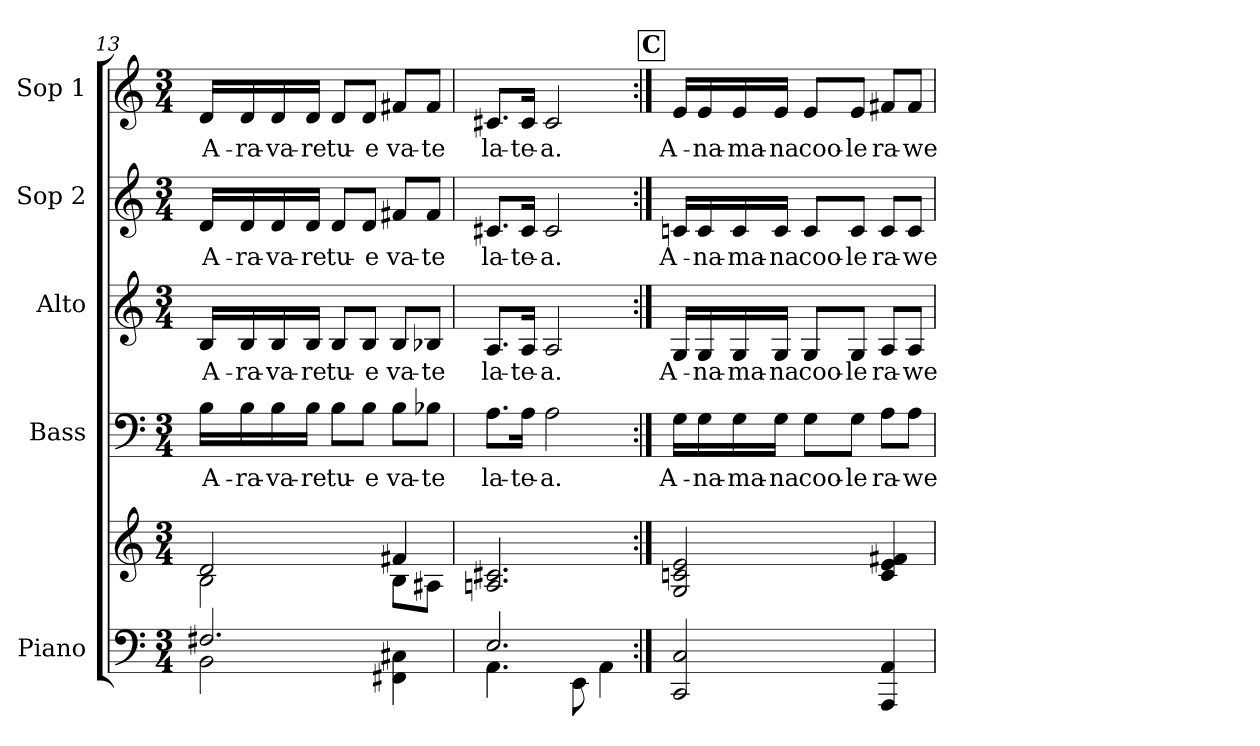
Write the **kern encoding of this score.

**kern	**kern	**kern	**text	**kern	**text	**kern	**text	**kern	**text
*part5	*part5	*part4	*part4	*part3	*part3	*part2	*part2	*part1	*part1
*staff6	*staff5	*staff4	*staff4	*staff3	*staff3	*staff2	*staff2	*staff1	*staff1
*I"Piano	*	*I"Bass	*	*I"Alto	*	*I"Sop 2	*	*I"Sop 1	*
*I'Pno.	*	*I'B.	*	*I'A.	*	*I'S.2	*	*I'S.1	*
*clefF4	*clefG2	*clefF4	*	*clefG2	*	*clefG2	*	*clefG2	*
*k[]	*k[]	*k[]	*	*k[]	*	*k[]	*	*k[]	*
*M3/4	*M3/4	*M3/4	*	*M3/4	*	*M3/4	*	*M3/4	*
=13	=13	=13	=13	=13	=13	=13	=13	=13	=13
*^	*^	*	*	*	*	*	*	*	*
2.F#X/	2BB\	2d/	2B\	16B\LL	A-	16B/LL	A-	16d/LL	A-	16d/LL	A-
.	.	.	.	16B\	-ra-	16B/	-ra-	16d/	-ra-	16d/	-ra-
.	.	.	.	16B\	-va-	16B/	-va-	16d/	-va-	16d/	-va-
.	.	.	.	16B\JJ	-re	16B/JJ	-re	16d/JJ	-re	16d/JJ	-re
.	.	.	.	8B\L	tu-	8B/L	tu-	8d/L	tu-	8d/L	tu-
.	.	.	.	8B\J	-e	8B/J	-e	8d/J	-e	8d/J	-e
.	4FF#X\ 4C#X\	4f#X/	8B\L	8B\L	va-	8B/L	va-	8f#X/L	va-	8f#X/L	va-
.	.	.	8A#X\J	8B-X\J	-te	8B-X/J	-te	8f#/J	-te	8f#/J	-te
*	*	*v	*v	*	*	*	*	*	*	*	*
=14	=14	=14	=14	=14	=14	=14	=14	=14	=14	=14
2.E/	4.AA\	2.An/ 2.c#X/	8.A\L	la-	8.A/L	la-	8.c#X/L	la-	8.c#X/L	la-
.	.	.	16A\Jk	-te-	16A/Jk	-te-	16c#/Jk	-te-	16c#/Jk	-te-
.	.	.	2A\	-a.	2A/	-a.	2c#/	-a.	2c#/	-a.
.	8EE\	.	.	.	.	.	.	.	.	.
.	4AA\	.	.	.	.	.	.	.	.	.
*v	*v	*	*	*	*	*	*	*	*	*
!!LO:LB:g=z
!!LO:REH:place=s1:a:B:fs=15.4267:t=C
=15:|!	=15:|!	=15:|!	=15:|!	=15:|!	=15:|!	=15:|!	=15:|!	=15:|!	=15:|!
2CC/ 2C/	2G/ 2cn/ 2e/	16G\LL	A-	16G/LL	A-	16cn/LL	A-	16e/LL	A-
.	.	16G\	-na-	16G/	-na-	16c/	-na-	16e/	-na-
.	.	16G\	-ma-	16G/	-ma-	16c/	-ma-	16e/	-ma-
.	.	16G\JJ	-na	16G/JJ	-na	16c/JJ	-na	16e/JJ	-na
.	.	8G\L	coo-	8G/L	coo-	8c/L	coo-	8e/L	coo-
.	.	8G\J	-le	8G/J	-le	8c/J	-le	8e/J	-le
4AAA/ 4AA/	4c/ 4e/ 4f#X/	8A\L	ra-	8A/L	ra-	8c/L	ra-	8f#X/L	ra-
.	.	8A\J	-we	8A/J	-we	8c/J	-we	8f#/J	-we
=	=	=	=	=	=	=	=	=	=
*-	*-	*-	*-	*-	*-	*-	*-	*-	*-
